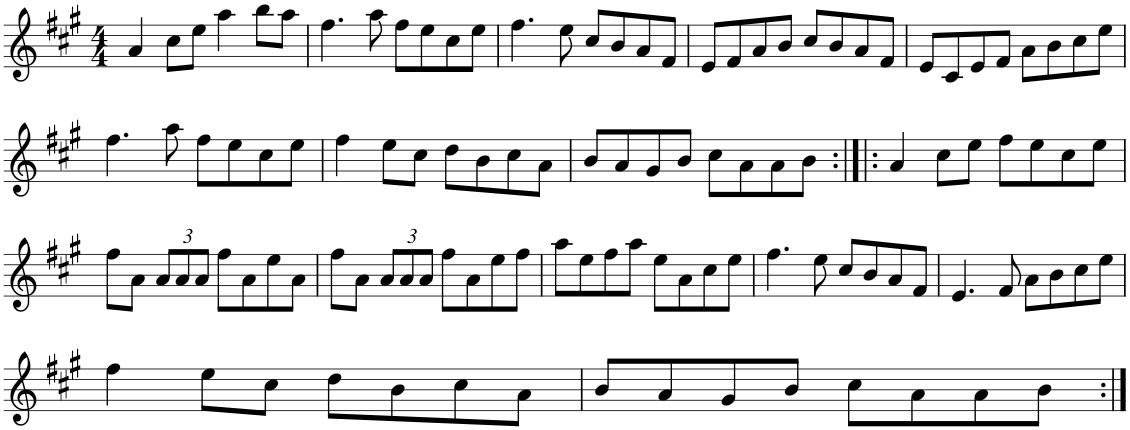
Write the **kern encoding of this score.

**kern
*part1
*staff1
*I"Piano
*I'Pno
*clefG2
*k[f#c#g#]
*A:
*M4/4
=1
4a/
8cc#\L
8ee\J
4aa\
8bb\L
8aa\J
=2
4.ff#\
8aa\
8ff#\L
8ee\
8cc#\
8ee\J
=3
4.ff#\
8ee\
8cc#/L
8b/
8a/
8f#/J
=4
8e/L
8f#/
8a/
8b/J
8cc#/L
8b/
8a/
8f#/J
=5
8e/L
8c#/
8e/
8f#/J
8a\L
8b\
8cc#\
8ee\J
!!LO:LB:g=z
=6
4.ff#\
8aa\
8ff#\L
8ee\
8cc#\
8ee\J
=7
4ff#\
8ee\L
8cc#\J
8dd\L
8b\
8cc#\
8a\J
=8
8b/L
8a/
8g#/
8b/J
8cc#\L
8a\
8a\
8b\J
=9:|!|:
4a/
8cc#\L
8ee\J
8ff#\L
8ee\
8cc#\
8ee\J
!!LO:LB:g=z
=10
8ff#\L
8a\J
*Xbrackettup
12a/L
12a/
12a/J
8ff#\L
8a\
8ee\
8a\J
=11
8ff#\L
8a\J
12a/L
12a/
12a/J
8ff#\L
8a\
8ee\
8ff#\J
=12
8aa\L
8ee\
8ff#\
8aa\J
8ee\L
8a\
8cc#\
8ee\J
=13
4.ff#\
8ee\
8cc#/L
8b/
8a/
8f#/J
=14
4.e/
8f#/
8a\L
8b\
8cc#\
8ee\J
!!LO:LB:g=z
=15
4ff#\
8ee\L
8cc#\J
8dd\L
8b\
8cc#\
8a\J
=16
8b/L
8a/
8g#/
8b/J
8cc#\L
8a\
8a\
8b\J
=:|!
*-
